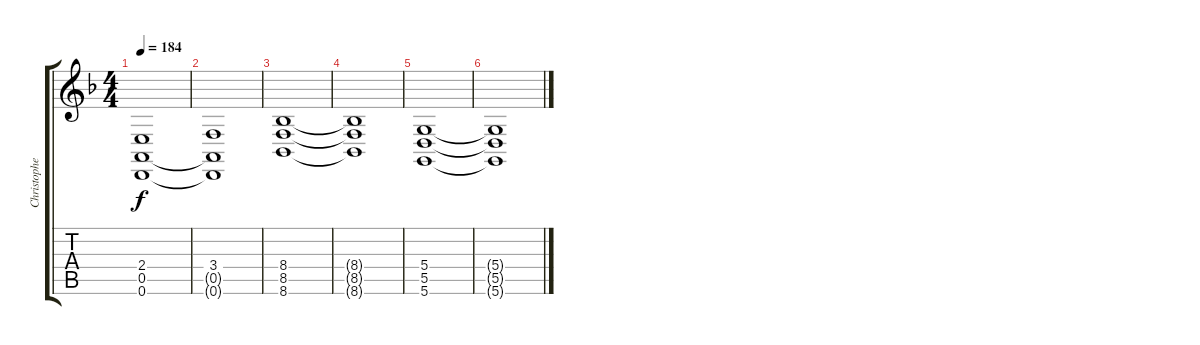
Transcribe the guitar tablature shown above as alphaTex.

\track ("Christopher Dudley" "Christophe") {instrument lead1square}
\staff {score tabs}
\tuning (E4 B3 G3 D3 A2 D2) {hide}
\ts (4 4)
\tempo 184
\clef g2
\ks dminor
(2.4 0.5 0.6).1{dy f} |
(3.4 0.5{t} 0.6{t}).1 |
(8.4 8.5 8.6).1 |
(8.4{t} 8.5{t} 8.6{t}).1 |
(5.4 5.5 5.6).1 |
(5.4{t} 5.5{t} 5.6{t}).1
